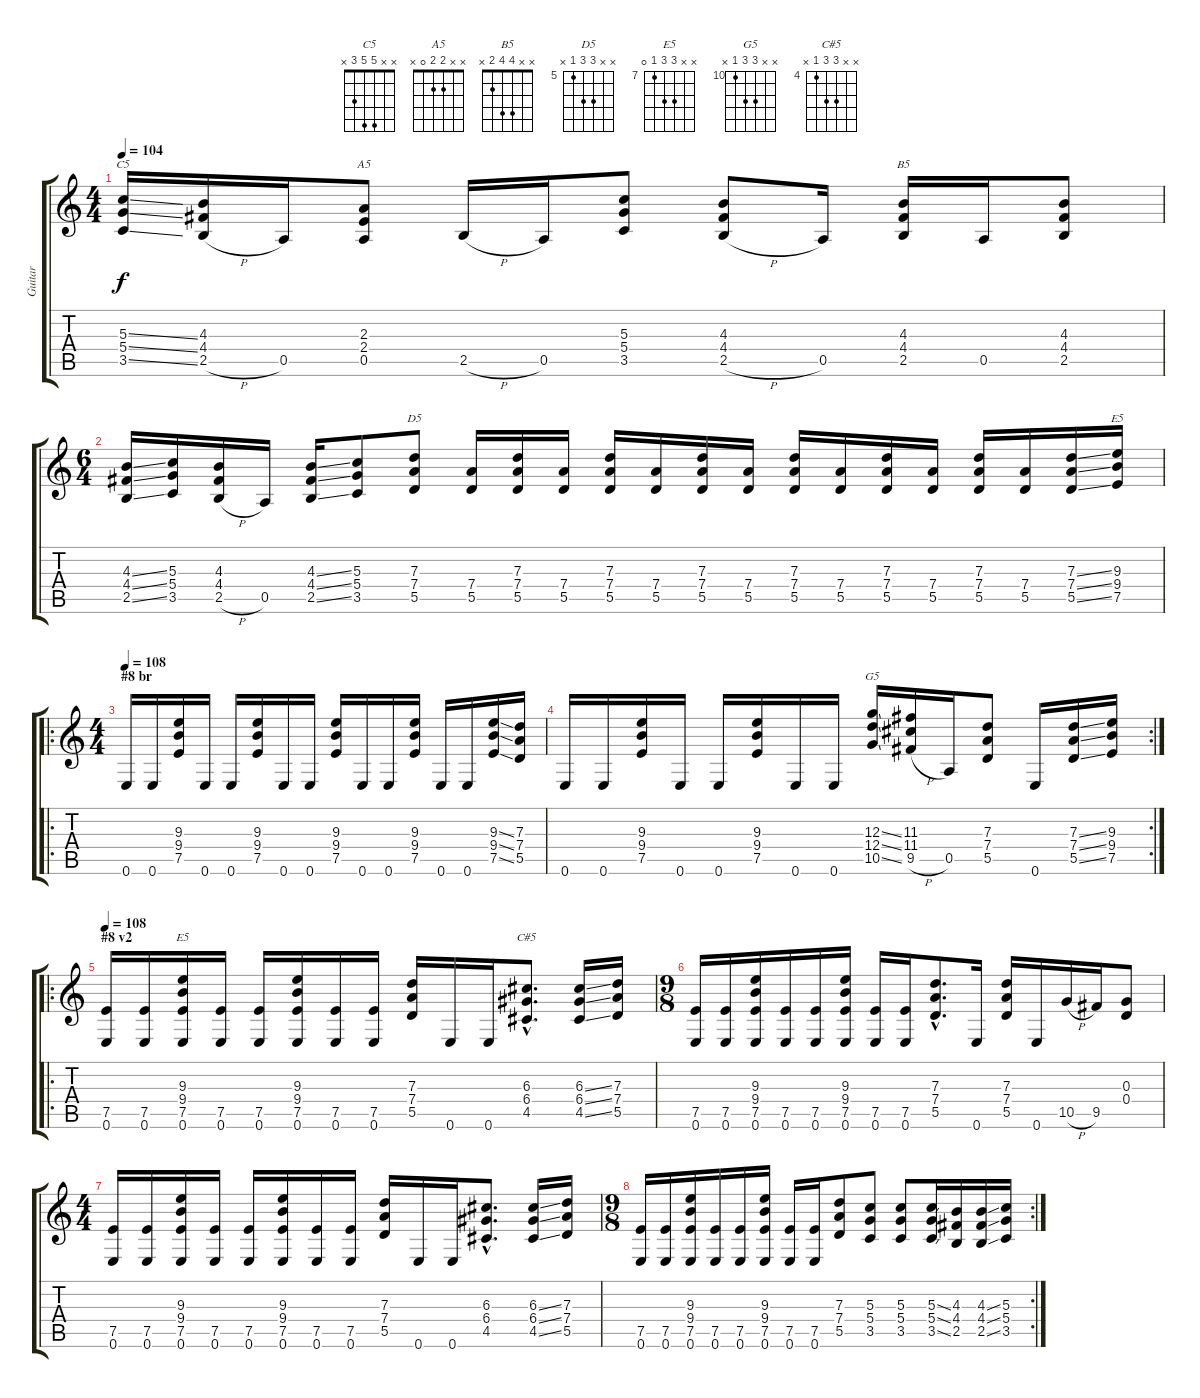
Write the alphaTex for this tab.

\track ("Guitar" "Guitar") {instrument distortionguitar}
\staff {score tabs}
\tuning (E4 B3 G3 D3 A2 E2) {hide}
\chord ("C5" x x 5 5 3 x)
\chord ("A5" x x 2 2 0 x)
\chord ("B5" x x 4 4 2 x)
\chord ("D5" x x 7 7 5 x) {firstfret 5}
\chord ("E5" x x 9 9 7 x) {firstfret 7}
\chord ("G5" x x 12 12 10 x) {firstfret 10}
\chord ("E5" x x 9 9 7 0) {firstfret 7}
\chord ("C#5" x x 6 6 4 x) {firstfret 4}
\ts (4 4)
\tempo 104
\clef g2
\ks c
(5.3{ss} 5.4{ss} 3.5{ss}).16{ch "C5" dy f} (4.3 4.4 2.5{h}).16 0.5.16 (2.3 2.4 0.5).8{ch "A5"} 2.5{h}.16 0.5.16 (5.3 5.4 3.5).8 (4.3 4.4 2.5{h}).8 0.5.16 (4.3 4.4 2.5).16{ch "B5"} 0.5.16 (4.3 4.4 2.5).8 |
\ts (6 4)
(4.3{ss} 4.4{ss} 2.5{ss}).16 (5.3 5.4 3.5).16 (4.3 4.4 2.5{h}).16 0.5.16 (4.3{ss} 4.4{ss} 2.5{ss}).16 (5.3 5.4 3.5).8 (7.3 7.4 5.5).8{ch "D5"} (7.4 5.5).16 (7.3 7.4 5.5).16 (7.4 5.5).16 (7.3 7.4 5.5).16 (7.4 5.5).16 (7.3 7.4 5.5).16 (7.4 5.5).16 (7.3 7.4 5.5).16 (7.4 5.5).16 (7.3 7.4 5.5).16 (7.4 5.5).16 (7.3 7.4 5.5).16 (7.4 5.5).16 (7.3{ss} 7.4{ss} 5.5{ss}).16 (9.3 9.4 7.5).16{ch "E5"} |
\ro
\ts (4 4)
\section ("" "#8 br")
\tempo 108
0.6.16 0.6.16 (9.3 9.4 7.5).16 0.6.16 0.6.16 (9.3 9.4 7.5).16 0.6.16 0.6.16 (9.3 9.4 7.5).16 0.6.16 0.6.16 (9.3 9.4 7.5).16 0.6.16 0.6.16 (9.3{ss} 9.4{ss} 7.5{ss}).16 (7.3 7.4 5.5).16 |
\rc 2
0.6.16 0.6.16 (9.3 9.4 7.5).16 0.6.16 0.6.16 (9.3 9.4 7.5).16 0.6.16 0.6.16 (12.3{ss} 12.4{ss} 10.5{ss}).16{ch "G5"} (11.3 11.4 9.5{h}).16 0.5.16 (7.3 7.4 5.5).8 0.6.16 (7.3{ss} 7.4{ss} 5.5{ss}).16 (9.3 9.4 7.5).16 |
\ro
\section ("" "#8 v2")
\tempo 108
(7.5 0.6).16 (7.5 0.6).16 (9.3 9.4 7.5 0.6).16{ch "E5"} (7.5 0.6).16 (7.5 0.6).16 (9.3 9.4 7.5 0.6).16 (7.5 0.6).16 (7.5 0.6).16 (7.3 7.4 5.5).16 0.6.16 0.6.16 (6.3{hac} 6.4{hac} 4.5{hac}).8{d ch "C#5"} (6.3{ss} 6.4{ss} 4.5{ss}).16 (7.3 7.4 5.5).16 |
\ts (9 8)
(7.5 0.6).16 (7.5 0.6).16 (9.3 9.4 7.5 0.6).16 (7.5 0.6).16 (7.5 0.6).16 (9.3 9.4 7.5 0.6).16 (7.5 0.6).16 (7.5 0.6).16 (7.3{hac} 7.4{hac} 5.5{hac}).8{d} 0.6.16 (7.3 7.4 5.5).16 0.6.16 10.5{h}.16 9.5.16 (0.3 0.4).8 |
\ts (4 4)
(7.5 0.6).16 (7.5 0.6).16 (9.3 9.4 7.5 0.6).16 (7.5 0.6).16 (7.5 0.6).16 (9.3 9.4 7.5 0.6).16 (7.5 0.6).16 (7.5 0.6).16 (7.3 7.4 5.5).16 0.6.16 0.6.16 (6.3{hac} 6.4{hac} 4.5{hac}).8{d} (6.3{ss} 6.4{ss} 4.5{ss}).16 (7.3 7.4 5.5).16 |
\rc 2
\ts (9 8)
(7.5 0.6).16 (7.5 0.6).16 (9.3 9.4 7.5 0.6).16 (7.5 0.6).16 (7.5 0.6).16 (9.3 9.4 7.5 0.6).16 (7.5 0.6).16 (7.5 0.6).16 (7.3 7.4 5.5).8 (5.3 5.4 3.5).8 (5.3 5.4 3.5).8 (5.3{ss} 5.4{ss} 3.5{ss}).16 (4.3 4.4 2.5).16 (4.3{ss} 4.4{ss} 2.5{ss}).16 (5.3 5.4 3.5).16
